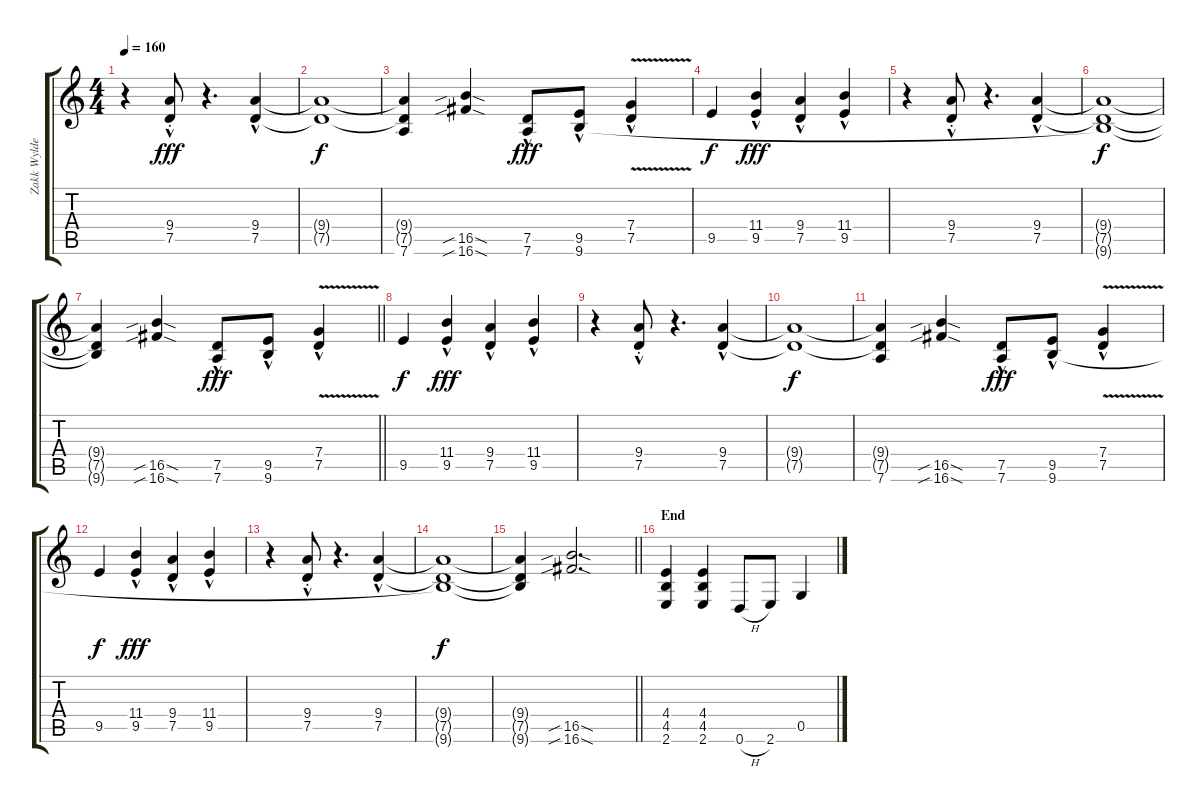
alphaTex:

\track ("Zakk Wylde - Lead Guitar" "Zakk Wylde") {instrument distortionguitar}
\staff {score tabs}
\tuning (D4 A3 F3 C3 G2 D2) {hide}
\ts (4 4)
\tempo 160
\clef g2
\ks c
r.4{dy fff} (9.4{hac st} 7.5).8 r.4{d} (9.4{hac} 7.5).4 |
(9.4{t} 7.5{t}).1{dy f} |
(9.4{t} 7.5{t} 7.6).4 (16.5{sib sod} 16.6{sib sod}).4 (7.5{hac} 7.6).8{dy fff} (9.5{hac} 9.6).8 (7.4{v} 7.5{hac}).4 |
9.5.4{dy f volume 12} (11.4 9.5{hac}).4{dy fff} (9.4 7.5{hac}).4 (11.4 9.5{hac}).4 |
r.4 (9.4{st} 7.5{hac}).8 r.4{d} (9.4 7.5{hac}).4 |
(9.4{t} 7.5{t} 9.6{t}).1{dy f} |
\barLineRight lightlight
(9.4{t} 7.5{t} 9.6{t}).4 (16.5{sib sod} 16.6{sib sod}).4 (7.5{hac} 7.6).8{dy fff} (9.5{hac} 9.6).8 (7.4{v} 7.5{hac}).4 |
\section ("" "")
9.5.4{dy f volume 12} (11.4{hac} 9.5).4{dy fff} (9.4{hac} 7.5).4 (11.4{hac} 9.5).4 |
r.4 (9.4{hac st} 7.5).8 r.4{d} (9.4{hac} 7.5).4 |
(9.4{t} 7.5{t}).1{dy f} |
(9.4{t} 7.5{t} 7.6).4 (16.5{sib sod} 16.6{sib sod}).4 (7.5{hac} 7.6).8{dy fff} (9.5{hac} 9.6).8 (7.4{v} 7.5{hac}).4 |
9.5.4{dy f volume 12} (11.4 9.5{hac}).4{dy fff} (9.4 7.5{hac}).4 (11.4 9.5{hac}).4 |
r.4 (9.4{st} 7.5{hac}).8 r.4{d} (9.4 7.5{hac}).4 |
(9.4{t} 7.5{t} 9.6{t}).1{dy f} |
\barLineRight lightlight
(9.4{t} 7.5{t} 9.6{t}).4 (16.5{sib sod} 16.6{sib sod}).2{d} |
\section ("" "End")
(4.4 4.5 2.6).4 (4.4 4.5 2.6).4 0.6{h}.8 2.6.8 0.5.4
